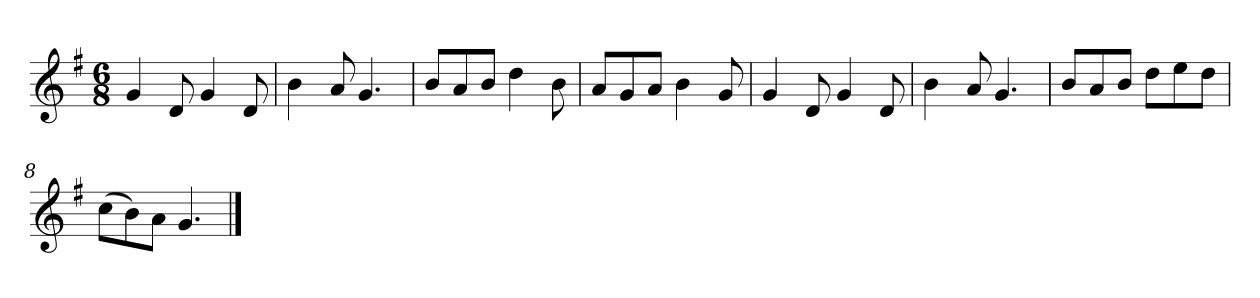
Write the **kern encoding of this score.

**kern
*part1
*staff1
*k[f#]
*M6/8
*MM120
=1
4g
8d
4g
8d
=2
4b
8a
4.g
=3
8bL
8a
8bJ
4dd
8b
=4
8aL
8g
8aJ
4b
8g
=5
4g
8d
4g
8d
=6
4b
8a
4.g
=7
8bL
8a
8bJ
8ddL
8ee
8ddJ
=8
(8ccL
8b)
8aJ
4.g
==
*-
